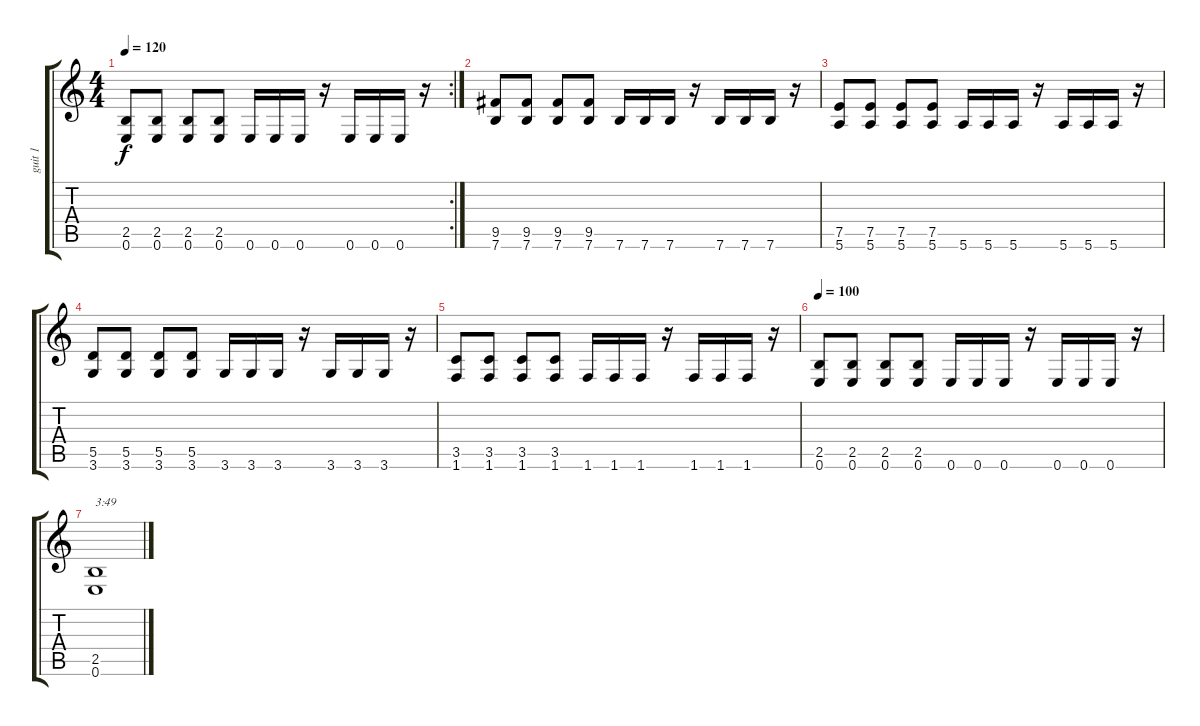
\track ("guit 1" "guit 1") {instrument overdrivenguitar}
\staff {score tabs}
\tuning (E4 B3 G3 D3 A2 E2) {hide}
\rc 2
\ts (4 4)
\tempo 120
\clef g2
\ks c
(2.5 0.6).8{dy f} (2.5 0.6).8 (2.5 0.6).8 (2.5 0.6).8 0.6.16 0.6.16 0.6.16 r.16 0.6.16 0.6.16 0.6.16 r.16 |
(9.5 7.6).8 (9.5 7.6).8 (9.5 7.6).8 (9.5 7.6).8 7.6.16 7.6.16 7.6.16 r.16 7.6.16 7.6.16 7.6.16 r.16 |
(7.5 5.6).8 (7.5 5.6).8 (7.5 5.6).8 (7.5 5.6).8 5.6.16 5.6.16 5.6.16 r.16 5.6.16 5.6.16 5.6.16 r.16 |
(5.5 3.6).8 (5.5 3.6).8 (5.5 3.6).8 (5.5 3.6).8 3.6.16 3.6.16 3.6.16 r.16 3.6.16 3.6.16 3.6.16 r.16 |
(3.5 1.6).8 (3.5 1.6).8 (3.5 1.6).8 (3.5 1.6).8 1.6.16 1.6.16 1.6.16 r.16 1.6.16 1.6.16 1.6.16 r.16 |
\tempo 100
(2.5 0.6).8 (2.5 0.6).8 (2.5 0.6).8 (2.5 0.6).8 0.6.16 0.6.16 0.6.16 r.16 0.6.16 0.6.16 0.6.16 r.16 |
(2.5 0.6).1{txt "3:49"}
